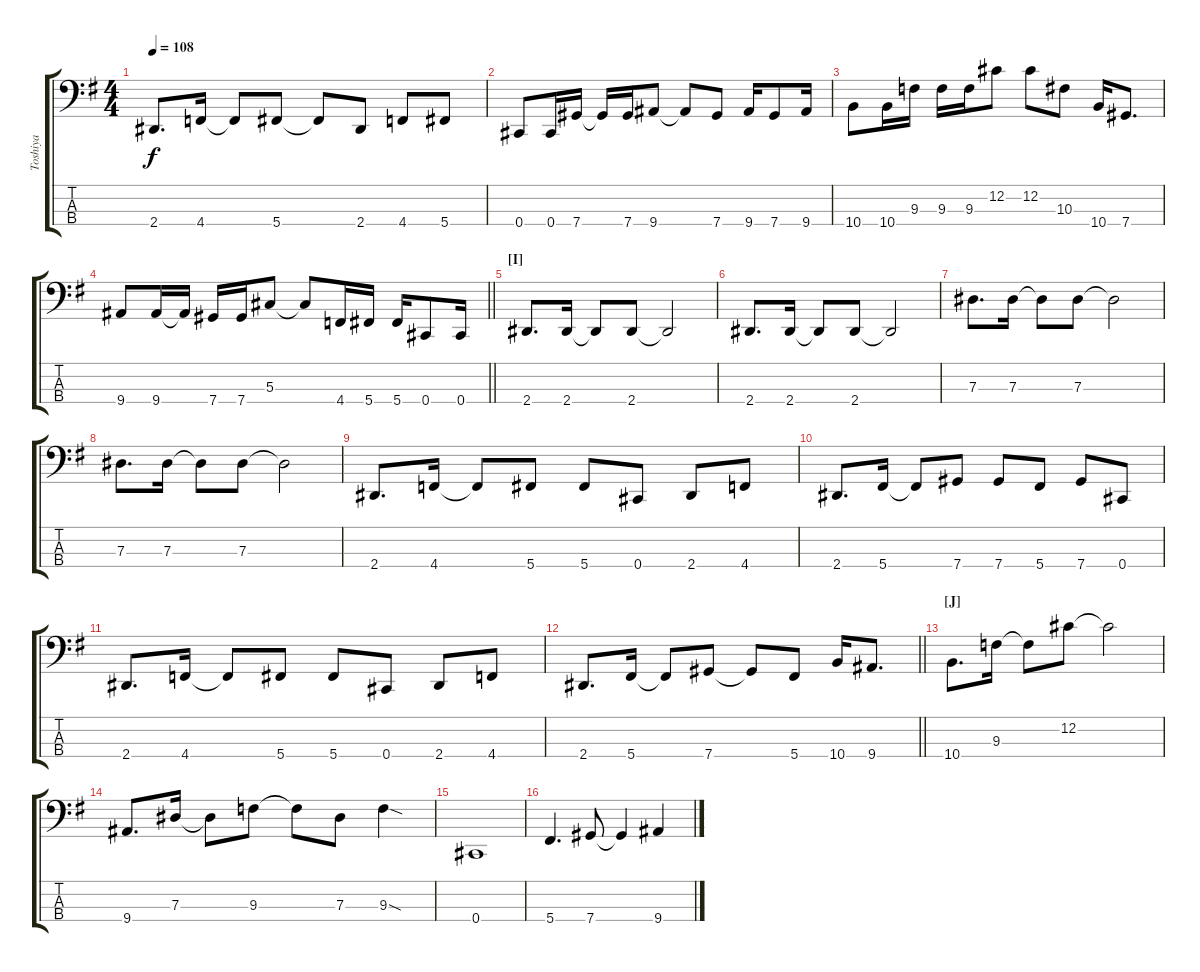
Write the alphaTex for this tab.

\track ("Toshiya" "Toshiya") {instrument electricbassfinger}
\staff {score tabs}
\tuning (Gb2 Db2 Ab1 Db1) {hide}
\ts (4 4)
\tempo 108
\clef f4
\ks g
2.4.8{d dy f} 4.4.16 4.4{t}.8 5.4.8 5.4{t}.8 2.4.8 4.4.8 5.4.8 |
0.4.8 0.4.16 7.4.16 7.4{t}.16 7.4.16 9.4.8 9.4{t}.8 7.4.8 9.4.16 7.4.8 9.4.16 |
10.4.8 10.4.16 9.3.16 9.3.16 9.3.16 12.2.8 12.2.8 10.3.8 10.4.16 7.4.8{d} |
\barLineRight lightlight
9.4.8 9.4.16 9.4{t}.16 7.4.16 7.4.16 5.3.8 5.3{t}.8 4.4.16 5.4.16 5.4.16 0.4.8 0.4.16 |
\section ("" "[I]")
2.4.8{d} 2.4.16 2.4{t}.8 2.4.8 2.4{t}.2 |
2.4.8{d} 2.4.16 2.4{t}.8 2.4.8 2.4{t}.2 |
7.3.8{d} 7.3.16 7.3{t}.8 7.3.8 7.3{t}.2 |
7.3.8{d} 7.3.16 7.3{t}.8 7.3.8 7.3{t}.2 |
2.4.8{d} 4.4.16 4.4{t}.8 5.4.8 5.4.8 0.4.8 2.4.8 4.4.8 |
2.4.8{d} 5.4.16 5.4{t}.8 7.4.8 7.4.8 5.4.8 7.4.8 0.4.8 |
2.4.8{d} 4.4.16 4.4{t}.8 5.4.8 5.4.8 0.4.8 2.4.8 4.4.8 |
\barLineRight lightlight
2.4.8{d} 5.4.16 5.4{t}.8 7.4.8 7.4{t}.8 5.4.8 10.4.16 9.4.8{d} |
\section ("" "[J]")
10.4.8{d} 9.3.16 9.3{t}.8 12.2.8 12.2{t}.2 |
9.4.8{d} 7.3.16 7.3{t}.8 9.3.8 9.3{t}.8 7.3.8 9.3{sod}.4 |
0.4.1 |
5.4.4{d} 7.4.8 7.4{t}.4 9.4.4
